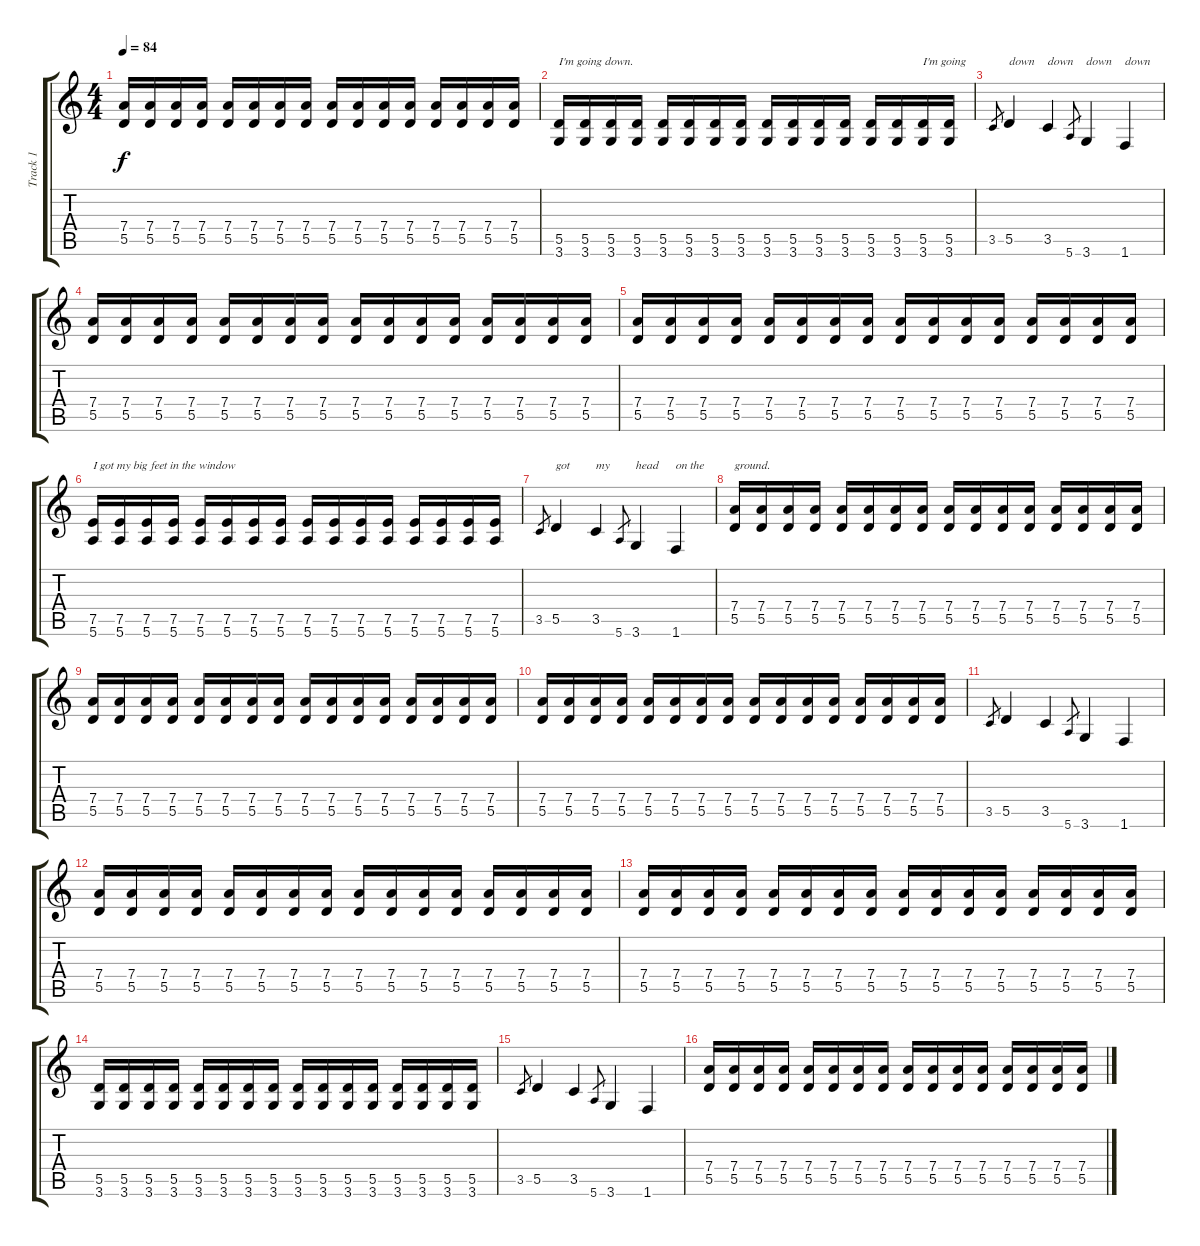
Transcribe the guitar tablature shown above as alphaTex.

\track ("Track 1" "Track 1") {instrument acousticguitarsteel}
\staff {score tabs}
\tuning (E4 B3 G3 D3 A2 E2) {hide}
\ts (4 4)
\tempo 84
\clef g2
\ks c
(7.4 5.5).16{dy f} (7.4 5.5).16 (7.4 5.5).16 (7.4 5.5).16 (7.4 5.5).16 (7.4 5.5).16 (7.4 5.5).16 (7.4 5.5).16 (7.4 5.5).16 (7.4 5.5).16 (7.4 5.5).16 (7.4 5.5).16 (7.4 5.5).16 (7.4 5.5).16 (7.4 5.5).16 (7.4 5.5).16 |
(5.5 3.6).16{txt "I'm going down."} (5.5 3.6).16 (5.5 3.6).16 (5.5 3.6).16 (5.5 3.6).16 (5.5 3.6).16 (5.5 3.6).16 (5.5 3.6).16 (5.5 3.6).16 (5.5 3.6).16 (5.5 3.6).16 (5.5 3.6).16 (5.5 3.6).16 (5.5 3.6).16 (5.5 3.6).16{txt "I'm going"} (5.5 3.6).16 |
3.5.8{gr} 5.5.4{txt "down"} 3.5.4{txt "down"} 5.6.8{gr} 3.6.4{txt "down"} 1.6.4{txt "down"} |
(7.4 5.5).16 (7.4 5.5).16 (7.4 5.5).16 (7.4 5.5).16 (7.4 5.5).16 (7.4 5.5).16 (7.4 5.5).16 (7.4 5.5).16 (7.4 5.5).16 (7.4 5.5).16 (7.4 5.5).16 (7.4 5.5).16 (7.4 5.5).16 (7.4 5.5).16 (7.4 5.5).16 (7.4 5.5).16 |
(7.4 5.5).16 (7.4 5.5).16 (7.4 5.5).16 (7.4 5.5).16 (7.4 5.5).16 (7.4 5.5).16 (7.4 5.5).16 (7.4 5.5).16 (7.4 5.5).16 (7.4 5.5).16 (7.4 5.5).16 (7.4 5.5).16 (7.4 5.5).16 (7.4 5.5).16 (7.4 5.5).16 (7.4 5.5).16 |
(7.5 5.6).16{txt "I got my big feet in the window"} (7.5 5.6).16 (7.5 5.6).16 (7.5 5.6).16 (7.5 5.6).16 (7.5 5.6).16 (7.5 5.6).16 (7.5 5.6).16 (7.5 5.6).16 (7.5 5.6).16 (7.5 5.6).16 (7.5 5.6).16 (7.5 5.6).16 (7.5 5.6).16 (7.5 5.6).16 (7.5 5.6).16 |
3.5.8{gr} 5.5.4{txt "got"} 3.5.4{txt "my"} 5.6.8{gr} 3.6.4{txt "head"} 1.6.4{txt "on the"} |
(7.4 5.5).16{txt "ground."} (7.4 5.5).16 (7.4 5.5).16 (7.4 5.5).16 (7.4 5.5).16 (7.4 5.5).16 (7.4 5.5).16 (7.4 5.5).16 (7.4 5.5).16 (7.4 5.5).16 (7.4 5.5).16 (7.4 5.5).16 (7.4 5.5).16 (7.4 5.5).16 (7.4 5.5).16 (7.4 5.5).16 |
(7.4 5.5).16 (7.4 5.5).16 (7.4 5.5).16 (7.4 5.5).16 (7.4 5.5).16 (7.4 5.5).16 (7.4 5.5).16 (7.4 5.5).16 (7.4 5.5).16 (7.4 5.5).16 (7.4 5.5).16 (7.4 5.5).16 (7.4 5.5).16 (7.4 5.5).16 (7.4 5.5).16 (7.4 5.5).16 |
(7.4 5.5).16 (7.4 5.5).16 (7.4 5.5).16 (7.4 5.5).16 (7.4 5.5).16 (7.4 5.5).16 (7.4 5.5).16 (7.4 5.5).16 (7.4 5.5).16 (7.4 5.5).16 (7.4 5.5).16 (7.4 5.5).16 (7.4 5.5).16 (7.4 5.5).16 (7.4 5.5).16 (7.4 5.5).16 |
3.5.8{gr} 5.5.4 3.5.4 5.6.8{gr} 3.6.4 1.6.4 |
(7.4 5.5).16 (7.4 5.5).16 (7.4 5.5).16 (7.4 5.5).16 (7.4 5.5).16 (7.4 5.5).16 (7.4 5.5).16 (7.4 5.5).16 (7.4 5.5).16 (7.4 5.5).16 (7.4 5.5).16 (7.4 5.5).16 (7.4 5.5).16 (7.4 5.5).16 (7.4 5.5).16 (7.4 5.5).16 |
(7.4 5.5).16 (7.4 5.5).16 (7.4 5.5).16 (7.4 5.5).16 (7.4 5.5).16 (7.4 5.5).16 (7.4 5.5).16 (7.4 5.5).16 (7.4 5.5).16 (7.4 5.5).16 (7.4 5.5).16 (7.4 5.5).16 (7.4 5.5).16 (7.4 5.5).16 (7.4 5.5).16 (7.4 5.5).16 |
(5.5 3.6).16 (5.5 3.6).16 (5.5 3.6).16 (5.5 3.6).16 (5.5 3.6).16 (5.5 3.6).16 (5.5 3.6).16 (5.5 3.6).16 (5.5 3.6).16 (5.5 3.6).16 (5.5 3.6).16 (5.5 3.6).16 (5.5 3.6).16 (5.5 3.6).16 (5.5 3.6).16 (5.5 3.6).16 |
3.5.8{gr} 5.5.4 3.5.4 5.6.8{gr} 3.6.4 1.6.4 |
(7.4 5.5).16 (7.4 5.5).16 (7.4 5.5).16 (7.4 5.5).16 (7.4 5.5).16 (7.4 5.5).16 (7.4 5.5).16 (7.4 5.5).16 (7.4 5.5).16 (7.4 5.5).16 (7.4 5.5).16 (7.4 5.5).16 (7.4 5.5).16 (7.4 5.5).16 (7.4 5.5).16 (7.4 5.5).16
